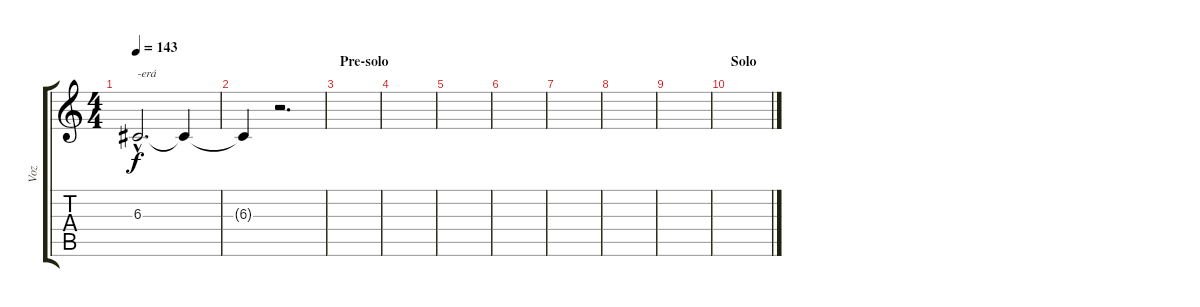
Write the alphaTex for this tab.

\track ("Voz" "Voz") {instrument lead6voice}
\staff {score tabs}
\tuning (E4 B3 G3 D3 A2 E2) {hide}
\ts (4 4)
\tempo 143
\clef g2
\ks c
6.3{hac}.2{d txt "-erá" dy f} 6.3{t}.4 |
6.3{t}.4 r.2{d} |
\section ("" "Pre-solo")
|
|
|
|
|
|
|
\section ("" "Solo")
